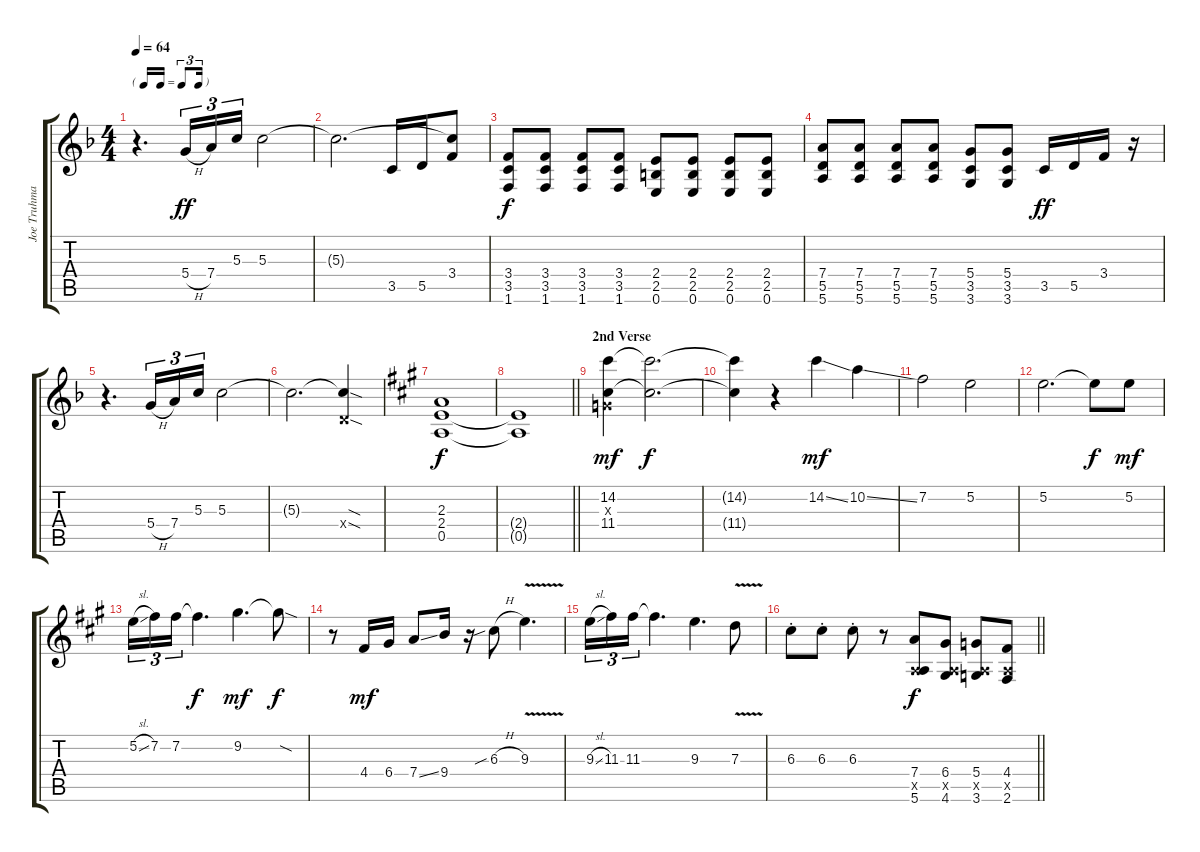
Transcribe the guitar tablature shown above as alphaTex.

\track ("Joe Truhman" "Joe Truhma") {instrument distortionguitar}
\staff {score tabs}
\tuning (E4 B3 G3 D3 A2 E2) {hide}
\ts (4 4)
\tf triplet16th
\tempo 64
\clef g2
\ks f
r.4{d dy ff} 5.4{h}.16{tu (3 2)} 7.4.16{tu (3 2)} 5.3.16{tu (3 2)} 5.3.2 |
5.3{t}.2{d} 3.5.16 5.5.16 (5.3{t} 3.4).8 |
(3.4 3.5 1.6).8{dy f} (3.4 3.5 1.6).8 (3.4 3.5 1.6).8 (3.4 3.5 1.6).8 (2.4 2.5 0.6).8 (2.4 2.5 0.6).8 (2.4 2.5 0.6).8 (2.4 2.5 0.6).8 |
(7.4 5.5 5.6).8 (7.4 5.5 5.6).8 (7.4 5.5 5.6).8 (7.4 5.5 5.6).8 (5.4 3.5 3.6).8 (5.4 3.5 3.6).8 3.5.16{dy ff} 5.5.16 3.4.16 r.16 |
r.4{d} 5.4{h}.16{tu (3 2)} 7.4.16{tu (3 2)} 5.3.16{tu (3 2)} 5.3.2 |
5.3{t}.2{d} (5.3{sod t} 0.4{sod x}).4 |
\ks a
(2.3 2.4 0.5).1{dy f volume 7} |
\barLineRight lightlight
(2.4{t} 0.5{t}).1 |
\section ("" "2nd Verse")
(14.2 0.3{x} 11.4).4{dy mf volume 12 instrument distortionguitar} (14.2{t} 11.4{t}).2{d dy f volume 8} |
(14.2{t} 11.4{t}).4 r.4{volume 12} 14.2{ss}.4{dy mf} 10.2{ss}.4 |
7.2.2 5.2.2 |
5.2.2{d} 5.2{t}.8{dy f} 5.2.8{dy mf} |
5.2{sl}.16{tu (3 2)} 7.2.16{tu (3 2)} 7.2.16{tu (3 2)} 7.2{t}.4{d dy f} 9.2.4{d dy mf} 9.2{sod t}.8{dy f} |
r.8 4.4.16{dy mf} 6.4.16 7.4{ss}.8 9.4.16 r.16 6.3{sib h}.8 9.3{v}.4{d} |
9.3{sl}.16{tu (3 2)} 11.3.16{tu (3 2)} 11.3.16{tu (3 2)} 11.3{t}.4{d} 9.3.4{d} 7.3{v}.8 |
\barLineRight lightlight
6.3{st}.8 6.3{st}.8 6.3{st}.8 r.8 (7.4 0.5{x} 5.6).8{dy f volume 13 instrument distortionguitar} (6.4 0.5{x} 4.6).8 (5.4 0.5{x} 3.6).8 (4.4 0.5{x} 2.6).8
